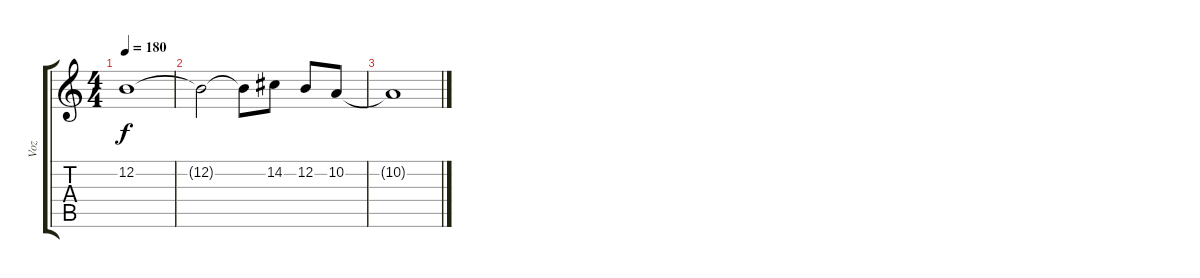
\track ("Voz" "Voz") {instrument lead6voice}
\staff {score tabs}
\tuning (E4 B3 G3 D3 A2 E2) {hide}
\ts (4 4)
\tempo 180
\clef g2
\ks c
12.2{t}.1{dy f volume 2} |
12.2{t}.2{volume 1} 12.2{t}.8 14.2.8 12.2.8 10.2.8 |
10.2{t}.1{volume 0}
